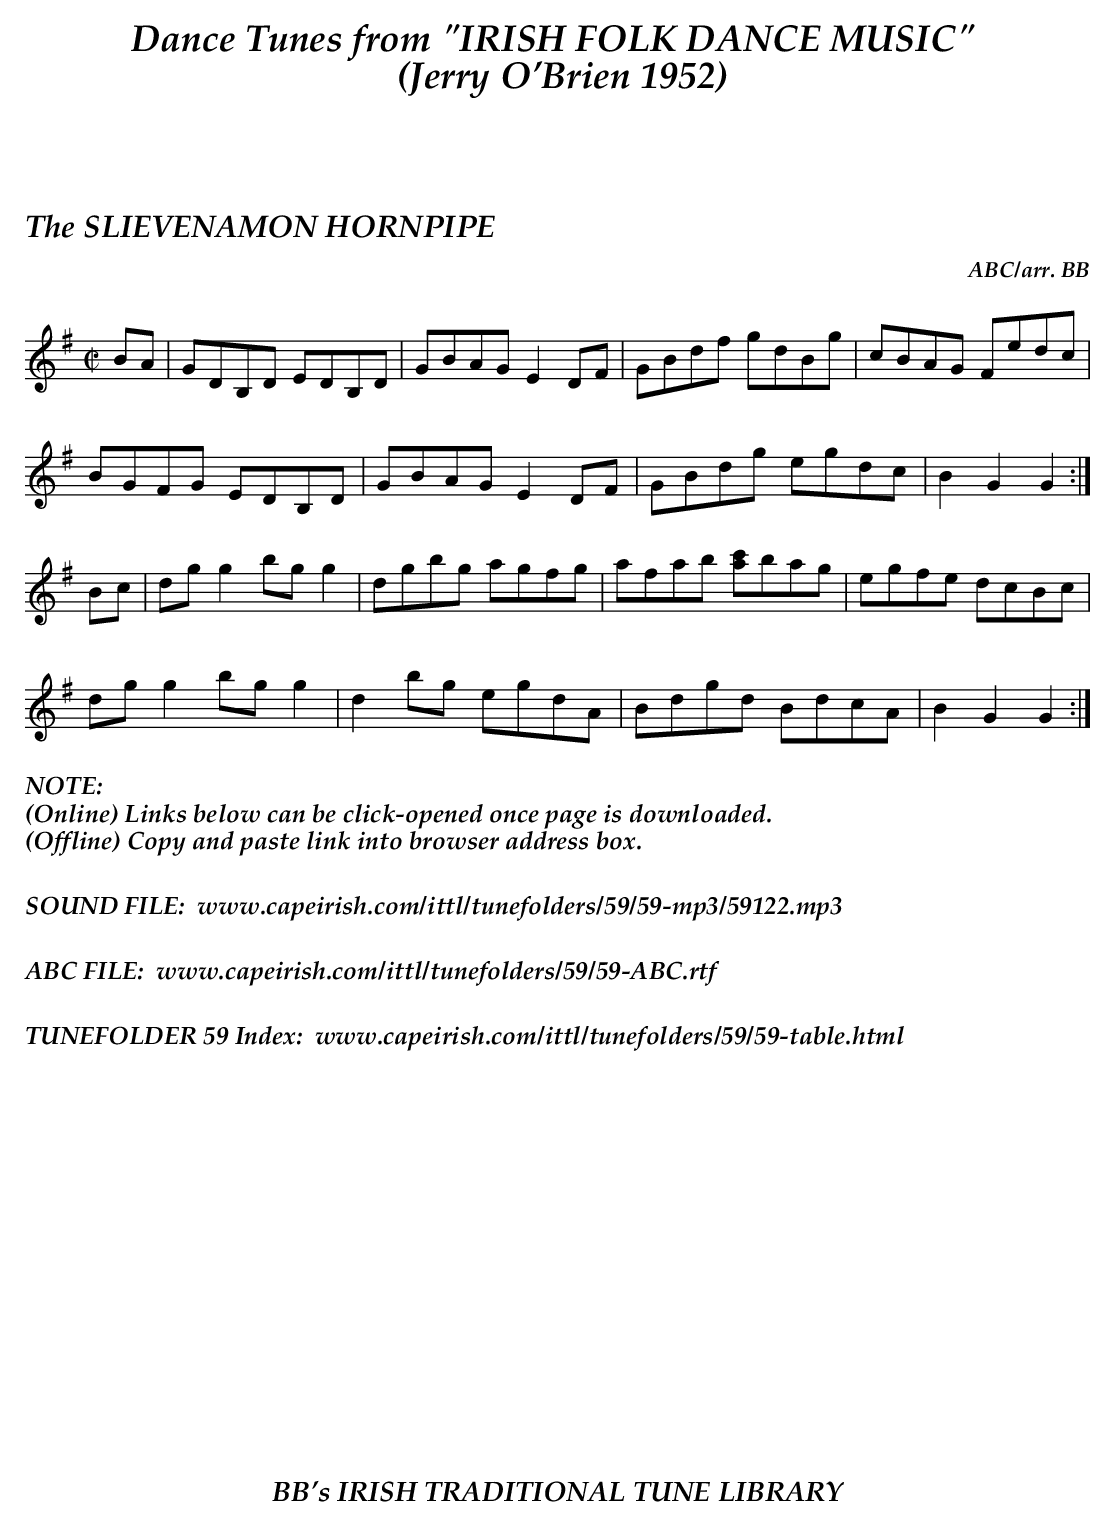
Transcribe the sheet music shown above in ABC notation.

X:1
T:SLIEVENAMON HORNPIPE, The
C:ABC/arr. BB
M:C|
K:G
BA|GDB,D EDB,D|GBAG E2DF|GBdf gdBg|cBAG Fedc|
BGFG EDB,D|GBAG E2DF|GBdg egdc|B2G2G2 :|
Bc|dgg2 bgg2|dgbg agfg|afab [c'a]bag|egfe dcBc|
dgg2 bgg2|d2bg egdA|Bdgd BdcA|B2G2G2 :|
%%textfont "Palatino-BoldItalic" 16
%%begintext
%%NOTE:
(Online) Links below can be click-opened once page is downloaded.
(Offline) Copy and paste link into browser address box.
%%
%%
SOUND FILE:  www.capeirish.com/ittl/tunefolders/59/59-mp3/59122.mp3
%%
%%
ABC FILE:  www.capeirish.com/ittl/tunefolders/59/59-ABC.rtf
%%
%%
TUNEFOLDER 59 Index:  www.capeirish.com/ittl/tunefolders/59/59-table.html
